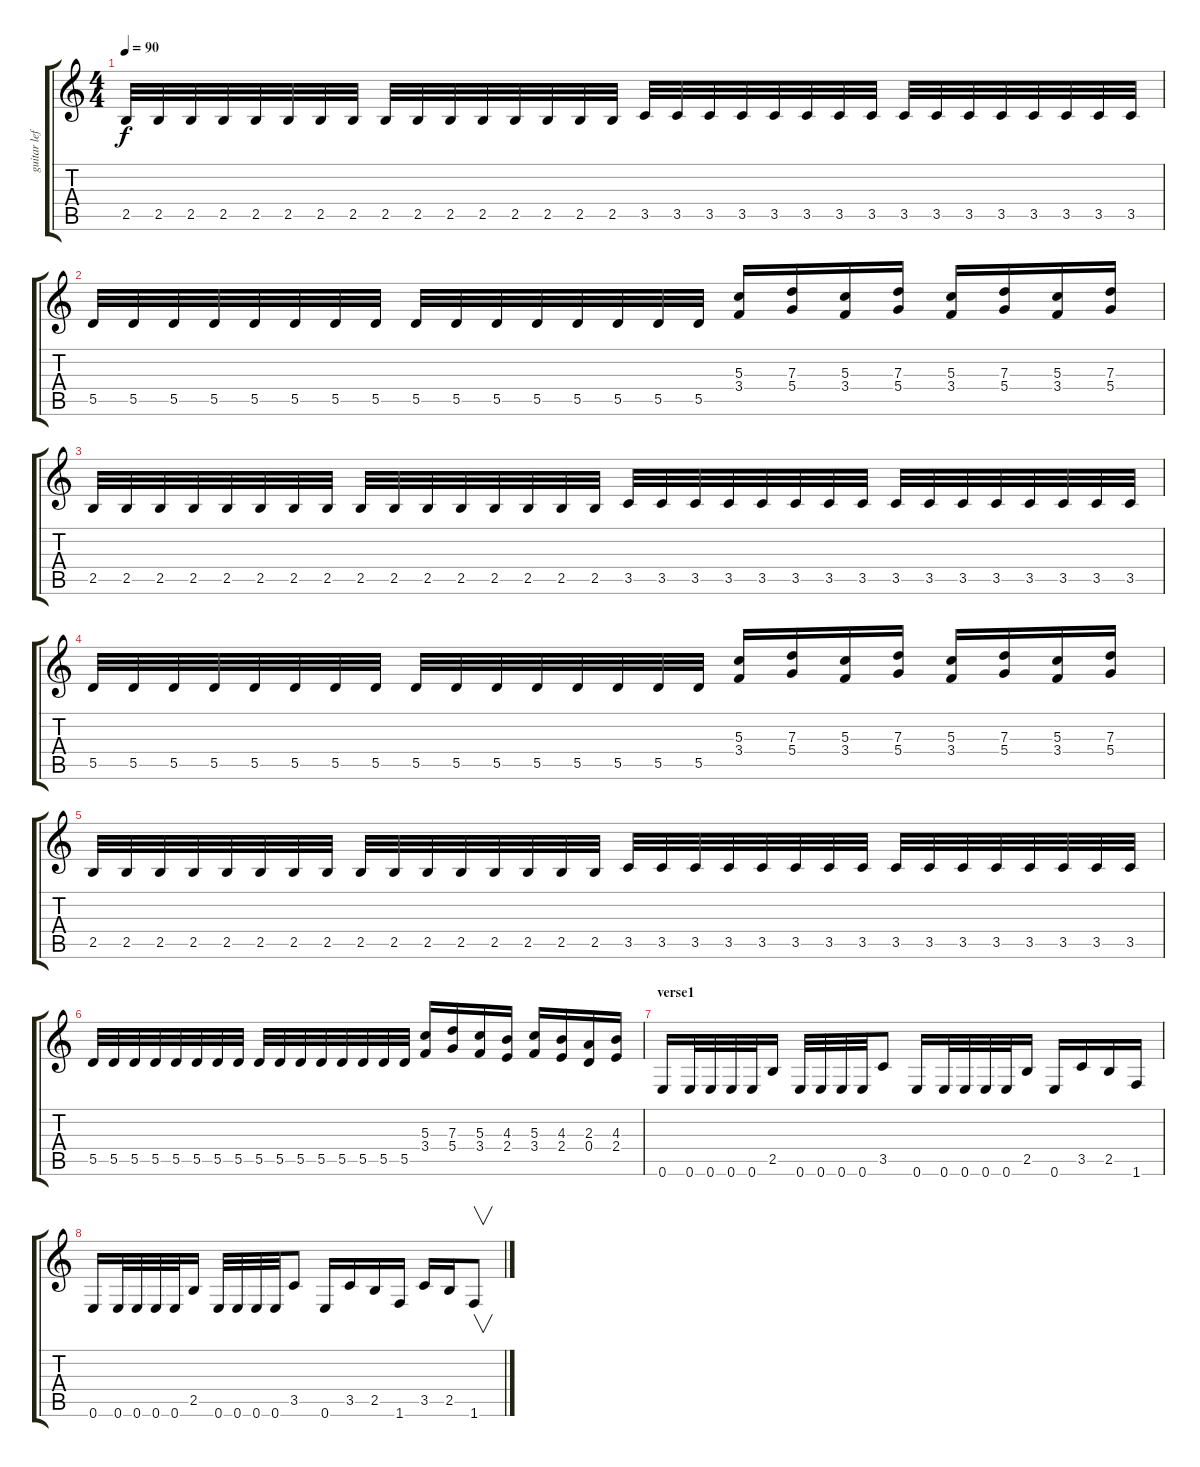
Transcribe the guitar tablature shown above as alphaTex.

\track ("guitar left" "guitar lef") {instrument distortionguitar}
\staff {score tabs}
\tuning (E4 B3 G3 D3 A2 E2) {hide}
\ts (4 4)
\tempo 90
\clef g2
\ks c
2.5.32{dy f} 2.5.32 2.5.32 2.5.32 2.5.32 2.5.32 2.5.32 2.5.32 2.5.32 2.5.32 2.5.32 2.5.32 2.5.32 2.5.32 2.5.32 2.5.32 3.5.32 3.5.32 3.5.32 3.5.32 3.5.32 3.5.32 3.5.32 3.5.32 3.5.32 3.5.32 3.5.32 3.5.32 3.5.32 3.5.32 3.5.32 3.5.32 |
5.5.32 5.5.32 5.5.32 5.5.32 5.5.32 5.5.32 5.5.32 5.5.32 5.5.32 5.5.32 5.5.32 5.5.32 5.5.32 5.5.32 5.5.32 5.5.32 (5.3 3.4).16 (7.3 5.4).16 (5.3 3.4).16 (7.3 5.4).16 (5.3 3.4).16 (7.3 5.4).16 (5.3 3.4).16 (7.3 5.4).16 |
2.5.32 2.5.32 2.5.32 2.5.32 2.5.32 2.5.32 2.5.32 2.5.32 2.5.32 2.5.32 2.5.32 2.5.32 2.5.32 2.5.32 2.5.32 2.5.32 3.5.32 3.5.32 3.5.32 3.5.32 3.5.32 3.5.32 3.5.32 3.5.32 3.5.32 3.5.32 3.5.32 3.5.32 3.5.32 3.5.32 3.5.32 3.5.32 |
5.5.32 5.5.32 5.5.32 5.5.32 5.5.32 5.5.32 5.5.32 5.5.32 5.5.32 5.5.32 5.5.32 5.5.32 5.5.32 5.5.32 5.5.32 5.5.32 (5.3 3.4).16 (7.3 5.4).16 (5.3 3.4).16 (7.3 5.4).16 (5.3 3.4).16 (7.3 5.4).16 (5.3 3.4).16 (7.3 5.4).16 |
2.5.32 2.5.32 2.5.32 2.5.32 2.5.32 2.5.32 2.5.32 2.5.32 2.5.32 2.5.32 2.5.32 2.5.32 2.5.32 2.5.32 2.5.32 2.5.32 3.5.32 3.5.32 3.5.32 3.5.32 3.5.32 3.5.32 3.5.32 3.5.32 3.5.32 3.5.32 3.5.32 3.5.32 3.5.32 3.5.32 3.5.32 3.5.32 |
5.5.32 5.5.32 5.5.32 5.5.32 5.5.32 5.5.32 5.5.32 5.5.32 5.5.32 5.5.32 5.5.32 5.5.32 5.5.32 5.5.32 5.5.32 5.5.32 (5.3 3.4).16 (7.3 5.4).16 (5.3 3.4).16 (4.3 2.4).16 (5.3 3.4).16 (4.3 2.4).16 (2.3 0.4).16 (4.3 2.4).16 |
\section ("" "verse1")
0.6.16 0.6.32 0.6.32 0.6.32 0.6.32 2.5.16 0.6.32 0.6.32 0.6.32 0.6.32 3.5.8 0.6.16 0.6.32 0.6.32 0.6.32 0.6.32 2.5.16 0.6.16 3.5.16 2.5.16 1.6.16 |
0.6.16 0.6.32 0.6.32 0.6.32 0.6.32 2.5.16 0.6.32 0.6.32 0.6.32 0.6.32 3.5.8 0.6.16 3.5.16 2.5.16 1.6.16 3.5.16 2.5.16 1.6.8{v}
